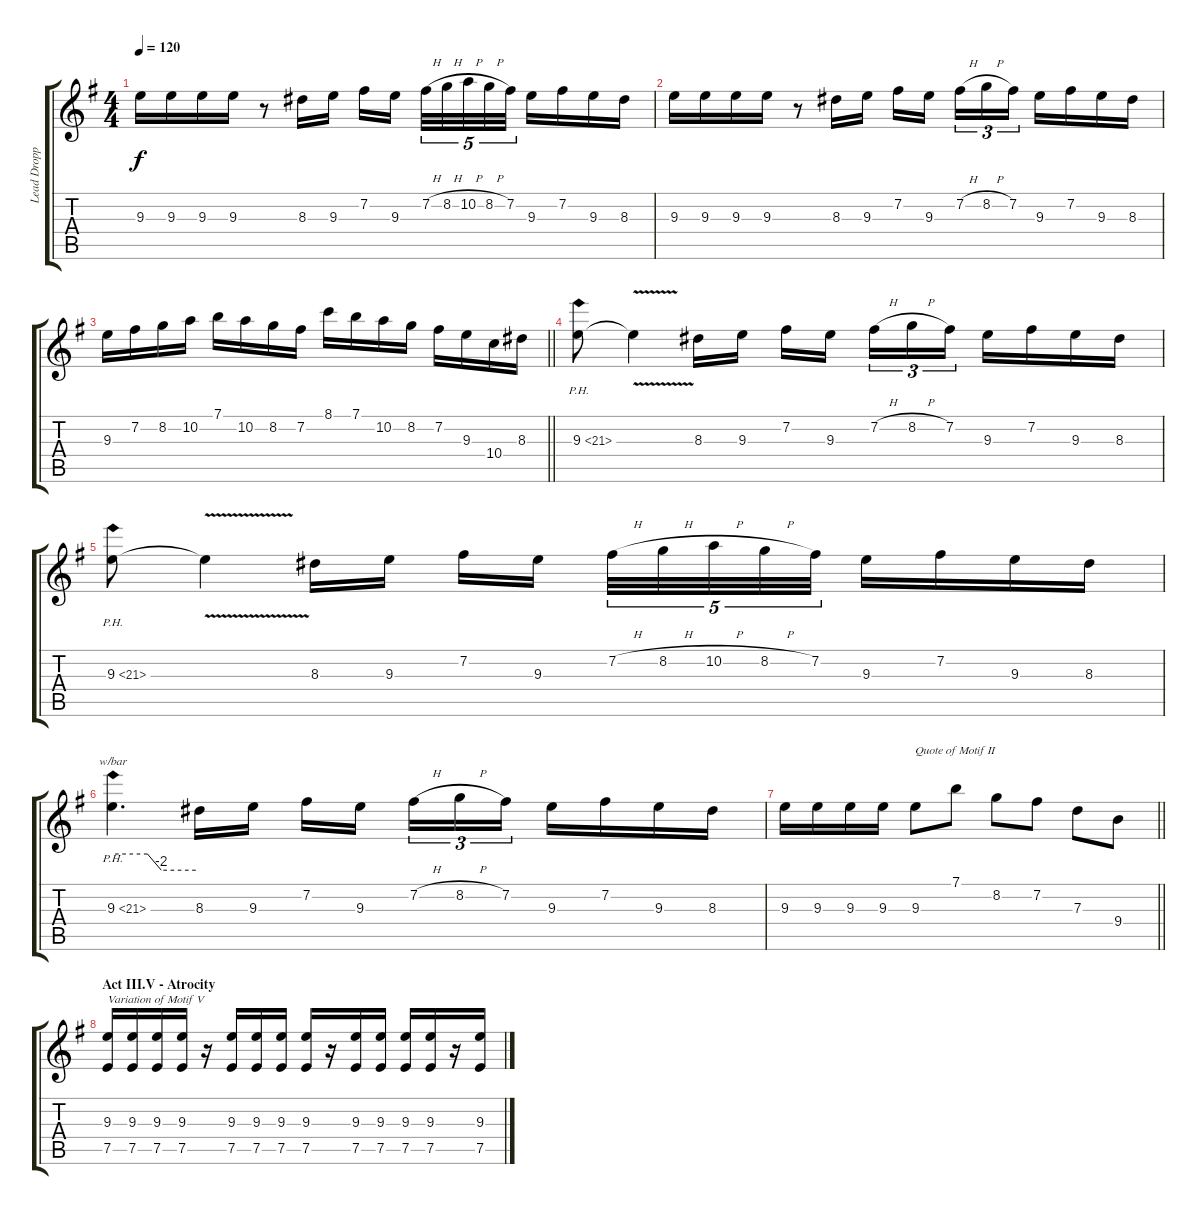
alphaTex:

\track ("Lead Dropped D " "Lead Dropp") {instrument distortionguitar}
\staff {score tabs}
\tuning (E4 B3 G3 D3 A2 D2) {hide}
\ts (4 4)
\tempo 120
\clef g2
\ks eminor
9.3.16{dy f} 9.3.16 9.3.16 9.3.16 r.8 8.3.16 9.3.16 7.2.16 9.3.16{beam splitsecondary} 7.2{h}.32{tu (5 4)} 8.2{h}.32{tu (5 4)} 10.2{h}.32{tu (5 4)} 8.2{h}.32{tu (5 4)} 7.2.32{tu (5 4)} 9.3.16 7.2.16 9.3.16 8.3.16 |
9.3.16 9.3.16 9.3.16 9.3.16 r.8 8.3.16 9.3.16 7.2.16 9.3.16{beam splitsecondary} 7.2{h}.16{tu (3 2)} 8.2{h}.16{tu (3 2)} 7.2.16{tu (3 2)} 9.3.16 7.2.16 9.3.16 8.3.16 |
\barLineRight lightlight
9.3.16 7.2.16 8.2.16 10.2.16 7.1.16 10.2.16 8.2.16 7.2.16 8.1.16 7.1.16 10.2.16 8.2.16 7.2.16 9.3.16 10.4.16 8.3.16 |
9.3{ph 12}.8 9.3{v t}.4 8.3.16 9.3.16 7.2.16 9.3.16{beam splitsecondary} 7.2{h}.16{tu (3 2)} 8.2{h}.16{tu (3 2)} 7.2.16{tu (3 2)} 9.3.16 7.2.16 9.3.16 8.3.16 |
9.3{ph 12}.8 9.3{v t}.4 8.3.16 9.3.16 7.2.16 9.3.16{beam splitsecondary} 7.2{h}.32{tu (5 4)} 8.2{h}.32{tu (5 4)} 10.2{h}.32{tu (5 4)} 8.2{h}.32{tu (5 4)} 7.2.32{tu (5 4)} 9.3.16 7.2.16 9.3.16 8.3.16 |
9.3{ph 12}.4{d tbe (custom default 0 0 25 0 35 -8 60 -8)} 8.3.16 9.3.16 7.2.16 9.3.16{beam splitsecondary} 7.2{h}.16{tu (3 2)} 8.2{h}.16{tu (3 2)} 7.2.16{tu (3 2)} 9.3.16 7.2.16 9.3.16 8.3.16 |
\barLineRight lightlight
9.3.16 9.3.16 9.3.16 9.3.16 9.3.8{txt "Quote of Motif II"} 7.1.8 8.2.8 7.2.8 7.3.8 9.4.8 |
\section ("" "Act III.V - Atrocity")
(9.3 7.5).16{txt "Variation of Motif V"} (9.3 7.5).16 (9.3 7.5).16 (9.3 7.5).16 r.16 (9.3 7.5).16 (9.3 7.5).16 (9.3 7.5).16 (9.3 7.5).16 r.16 (9.3 7.5).16 (9.3 7.5).16 (9.3 7.5).16 (9.3 7.5).16 r.16 (9.3 7.5).16
